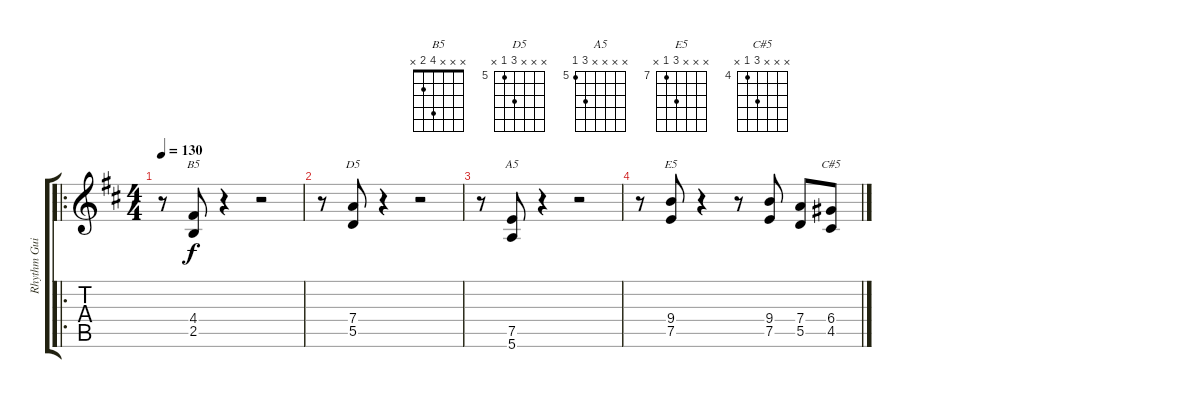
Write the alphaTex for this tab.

\track ("Rhythm Guitar" "Rhythm Gui") {instrument overdrivenguitar}
\staff {score tabs}
\tuning (E4 B3 G3 D3 A2 E2) {hide}
\chord ("B5" x x x 4 2 x)
\chord ("D5" x x x 7 5 x) {firstfret 5}
\chord ("A5" x x x x 7 5) {firstfret 5}
\chord ("E5" x x x 9 7 x) {firstfret 7}
\chord ("C#5" x x x 6 4 x) {firstfret 4}
\ro
\ts (4 4)
\tempo 130
\clef g2
\ks d
r.8{dy f instrument overdrivenguitar} (4.4 2.5).8{ch "B5"} r.4 r.2 |
r.8 (7.4 5.5).8{ch "D5"} r.4 r.2 |
r.8 (7.5 5.6).8{ch "A5"} r.4 r.2 |
r.8 (9.4 7.5).8{ch "E5"} r.4 r.8 (9.4 7.5).8 (7.4 5.5).8 (6.4 4.5).8{ch "C#5"}
